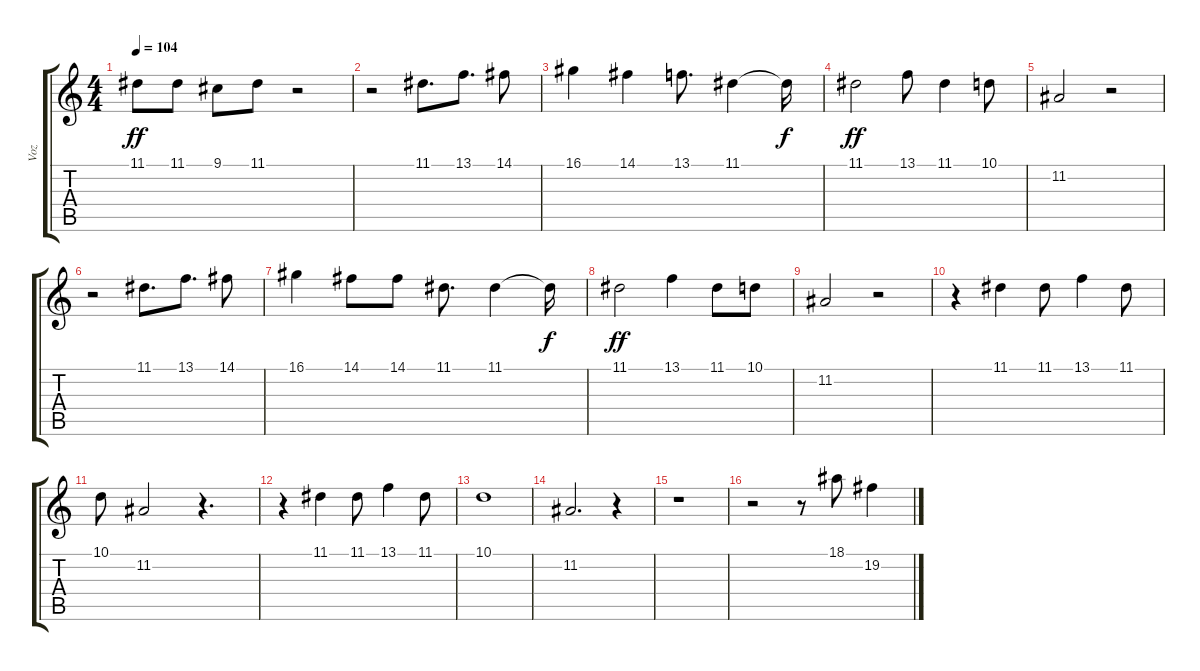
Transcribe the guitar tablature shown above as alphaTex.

\track ("Voz" "Voz") {instrument choiraahs}
\staff {score tabs}
\tuning (E4 B3 G3 D3 A2 E2) {hide}
\ts (4 4)
\tempo 104
\clef g2
\ks c
11.1.8{dy ff} 11.1.8 9.1.8 11.1.8 r.2 |
r.2 11.1.8{d} 13.1.8{d} 14.1.8 |
16.1.4 14.1.4 13.1.8{d} 11.1.4 11.1{t}.16{dy f} |
11.1.2{dy ff} 13.1.8 11.1.4 10.1.8 |
11.2.2 r.2 |
r.2 11.1.8{d} 13.1.8{d} 14.1.8 |
16.1.4 14.1.8 14.1.8 11.1.8{d} 11.1.4 11.1{t}.16{dy f} |
11.1.2{dy ff} 13.1.4 11.1.8 10.1.8 |
11.2.2 r.2 |
r.4 11.1.4 11.1.8 13.1.4 11.1.8 |
10.1.8 11.2.2 r.4{d} |
r.4 11.1.4 11.1.8 13.1.4 11.1.8 |
10.1.1 |
11.2.2{d} r.4 |
r.1 |
r.2 r.8 18.1.8 19.2.4
